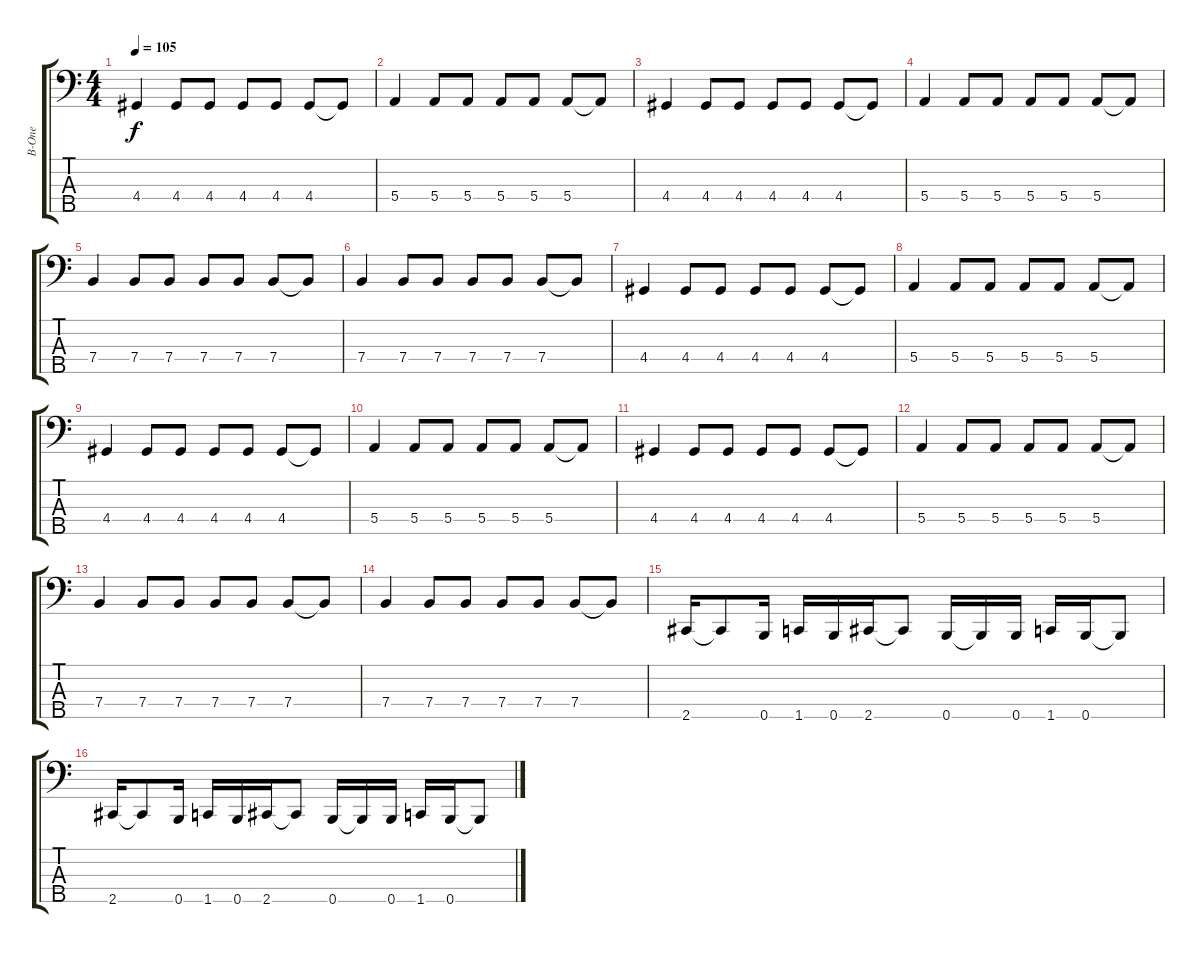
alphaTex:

\track ("B-One" "B-One") {instrument electricbassfinger}
\staff {score tabs}
\tuning (G2 D2 A1 E1 B0) {hide}
\ts (4 4)
\tempo 105
\clef f4
\ks c
4.4.4{dy f} 4.4.8 4.4.8 4.4.8 4.4.8 4.4.8 4.4{t}.8 |
5.4.4 5.4.8 5.4.8 5.4.8 5.4.8 5.4.8 5.4{t}.8 |
4.4.4 4.4.8 4.4.8 4.4.8 4.4.8 4.4.8 4.4{t}.8 |
5.4.4 5.4.8 5.4.8 5.4.8 5.4.8 5.4.8 5.4{t}.8 |
7.4.4 7.4.8 7.4.8 7.4.8 7.4.8 7.4.8 7.4{t}.8 |
7.4.4 7.4.8 7.4.8 7.4.8 7.4.8 7.4.8 7.4{t}.8 |
4.4.4 4.4.8 4.4.8 4.4.8 4.4.8 4.4.8 4.4{t}.8 |
5.4.4 5.4.8 5.4.8 5.4.8 5.4.8 5.4.8 5.4{t}.8 |
4.4.4 4.4.8 4.4.8 4.4.8 4.4.8 4.4.8 4.4{t}.8 |
5.4.4 5.4.8 5.4.8 5.4.8 5.4.8 5.4.8 5.4{t}.8 |
4.4.4 4.4.8 4.4.8 4.4.8 4.4.8 4.4.8 4.4{t}.8 |
5.4.4 5.4.8 5.4.8 5.4.8 5.4.8 5.4.8 5.4{t}.8 |
7.4.4 7.4.8 7.4.8 7.4.8 7.4.8 7.4.8 7.4{t}.8 |
7.4.4 7.4.8 7.4.8 7.4.8 7.4.8 7.4.8 7.4{t}.8 |
2.5.16 2.5{t}.8 0.5.16 1.5.16 0.5.16 2.5.16 2.5{t}.8 0.5.16 0.5{t}.16 0.5.16 1.5.16 0.5.16 0.5{t}.8 |
2.5.16 2.5{t}.8 0.5.16 1.5.16 0.5.16 2.5.16 2.5{t}.8 0.5.16 0.5{t}.16 0.5.16 1.5.16 0.5.16 0.5{t}.8
